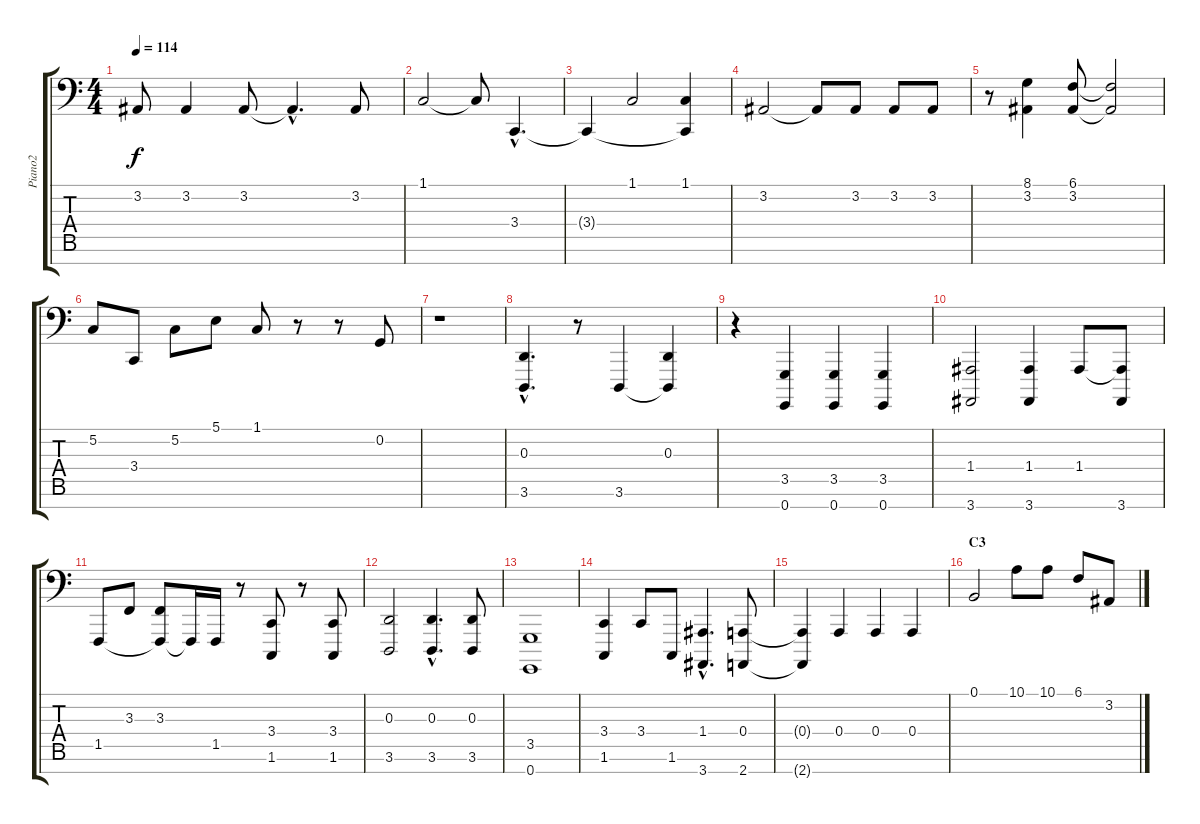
\track ("Piano2" "Piano2") {instrument brightacousticpiano}
\staff {score tabs}
\tuning (B2 G2 D2 A1 E1 B0 G0) {hide}
\ts (4 4)
\tempo 114
\clef f4
\ks c
3.2{t}.8{dy f} 3.2.4 3.2.8 3.2{hac t}.4{d} 3.2.8 |
1.1.2 1.1{t}.8 3.4{hac}.4{d} |
3.4{t}.4 1.1.2 (1.1 3.4{t}).4 |
3.2.2 3.2{t}.8 3.2.8 3.2.8 3.2.8 |
r.8 (8.1 3.2).4 (6.1 3.2).8 (6.1{t} 3.2{t}).2 |
5.2.8 3.4.8 5.2.8 5.1.8 1.1.8 r.8 r.8 0.2.8 |
r.1 |
(0.3{hac} 3.6{hac}).4{d} r.8 3.6.4 (0.3 3.6{t}).4 |
r.4 (3.5 0.7).4 (3.5 0.7).4 (3.5 0.7).4 |
(1.4 3.7).2 (1.4 3.7).4 1.4.8 (1.4{t} 3.7).8 |
1.5.8 3.3.8 (3.3 1.5{t}).8 1.5{t}.16 1.5.16 r.8 (3.4 1.6).8 r.8 (3.4 1.6).8 |
(0.3 3.6).2 (0.3{hac} 3.6{hac}).4{d} (0.3 3.6).8 |
(3.5 0.7).1 |
(3.4 1.6).4 3.4.8 1.6.8 (1.4{hac} 3.7{hac}).4{d} (0.4 2.7).8 |
(0.4{t} 2.7{t}).4 0.4.4 0.4.4 0.4.4 |
\section ("" "C3")
0.1.2 10.1.8 10.1.8 6.1.8 3.2.8
